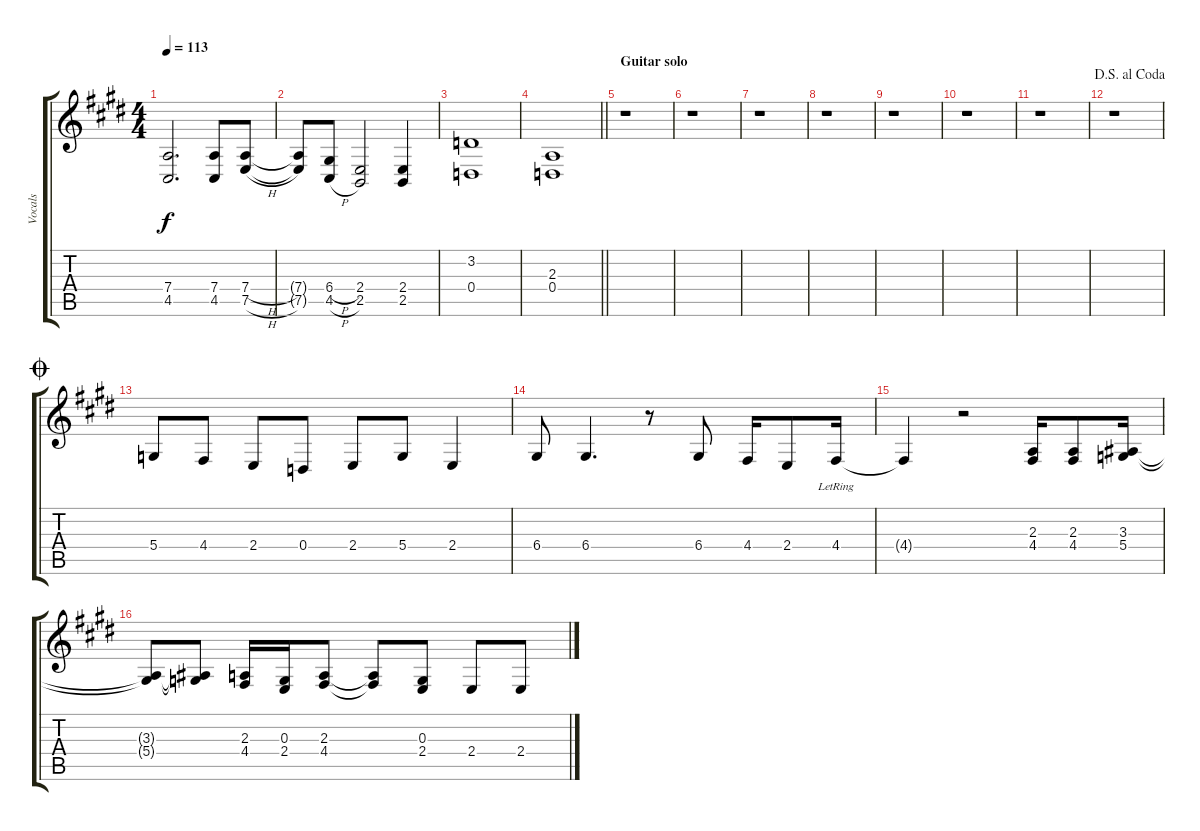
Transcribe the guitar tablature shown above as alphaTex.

\track ("Vocals" "Vocals") {instrument clarinet}
\staff {score tabs}
\tuning (E4 B3 G3 D3 A2 E2) {hide}
\ts (4 4)
\tempo 113
\clef g2
\ks e
(7.4 4.5).2{d dy f} (7.4 4.5).8 (7.4{h} 7.5{h}).8 |
(7.4{t} 7.5{t}).8 (6.4{h} 4.5{h}).8 (2.4 2.5).2 (2.4 2.5).4 |
(3.2 0.4).1 |
\barLineRight lightlight
(2.3 0.4).1 |
\section ("" "Guitar solo")
r.1 |
r.1 |
r.1 |
r.1 |
r.1 |
r.1 |
r.1 |
\jump dalsegnoalcoda
r.1 |
\jump coda
5.4.8 4.4.8 2.4.8 0.4.8 2.4.8 5.4.8 2.4.4 |
6.4.8 6.4.4{d} r.8 6.4.8 4.4.16 2.4.8 4.4{lr}.16 |
4.4{t}.4 r.2 (2.3 4.4).16 (2.3 4.4).8 (3.3 5.4).16 |
(3.3{t} 5.4{t}).8 (3.3{t} 5.4{t}).8 (2.3 4.4).16 (0.3 2.4).16 (2.3 4.4).8 (2.3{t} 4.4{t}).8 (0.3 2.4).8 2.4.8 2.4.8
